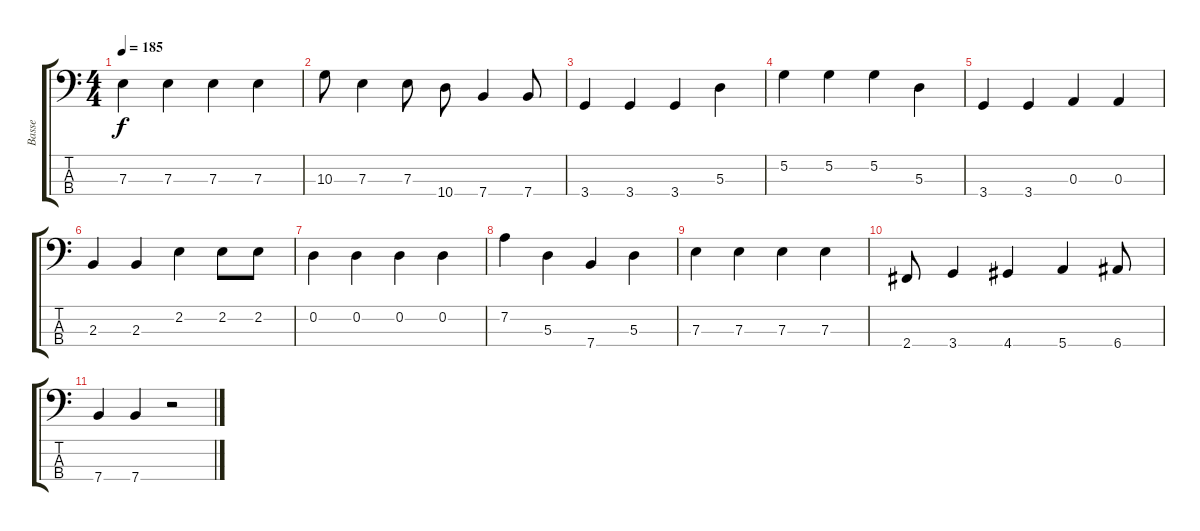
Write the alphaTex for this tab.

\track ("Basse" "Basse") {instrument electricbassfinger}
\staff {score tabs}
\tuning (G2 D2 A1 E1) {hide}
\ts (4 4)
\tempo 185
\clef f4
\ks c
7.3.4{dy f} 7.3.4 7.3.4 7.3.4 |
10.3.8 7.3.4 7.3.8 10.4.8 7.4.4 7.4.8 |
3.4.4 3.4.4 3.4.4 5.3.4 |
5.2.4 5.2.4 5.2.4 5.3.4 |
3.4.4 3.4.4 0.3.4 0.3.4 |
2.3.4 2.3.4 2.2.4 2.2.8 2.2.8 |
0.2.4 0.2.4 0.2.4 0.2.4 |
7.2.4 5.3.4 7.4.4 5.3.4 |
7.3.4 7.3.4 7.3.4 7.3.4 |
2.4.8 3.4.4 4.4.4 5.4.4 6.4.8 |
7.4.4 7.4.4 r.2
